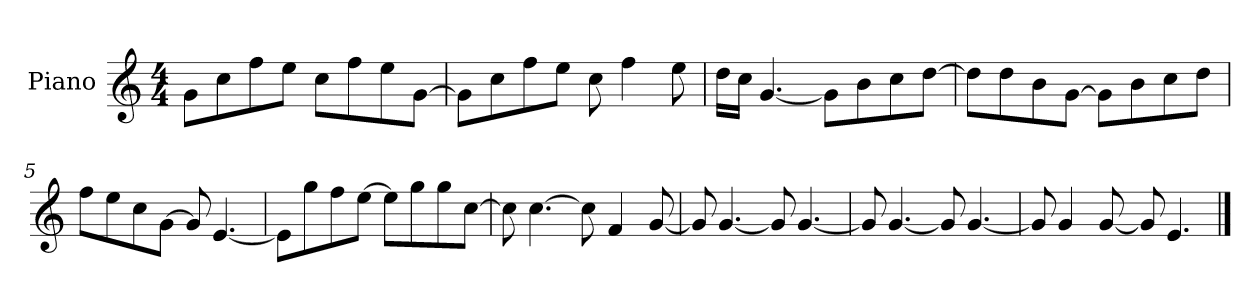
**kern
*part1
*staff1
*I"Piano
*I'P-no
*clefG2
*k[]
*M4/4
*MM90
=1
8g\L
8cc\
8ff\
8ee\J
8cc\L
8ff\
8ee\
[8g\J
=2
8g\L]
8cc\
8ff\
8ee\J
8cc\
4ff\
8ee\
=3
16dd\LL
16cc\JJ
[4.g/
8g\L]
8b\
8cc\
[8dd\J
=4
8dd\L]
8dd\
8b\
[8g\J
8g\L]
8b\
8cc\
8dd\J
=5
8ff\L
8ee\
8cc\
[8g\J
8g/]
[4.e/
!!LO:LB:g=z
=6
8e\L]
8gg\
8ff\
[8ee\J
8ee\L]
8gg\
8gg\
[8cc\J
=7
8cc\]
[4.cc\
8cc\]
4f/
[8g/
=8
8g/]
[4.g/
8g/]
[4.g/
=9
8g/]
[4.g/
8g/]
[4.g/
=10
8g/]
4g/
[8g/
8g/]
4.e/
==
*-
